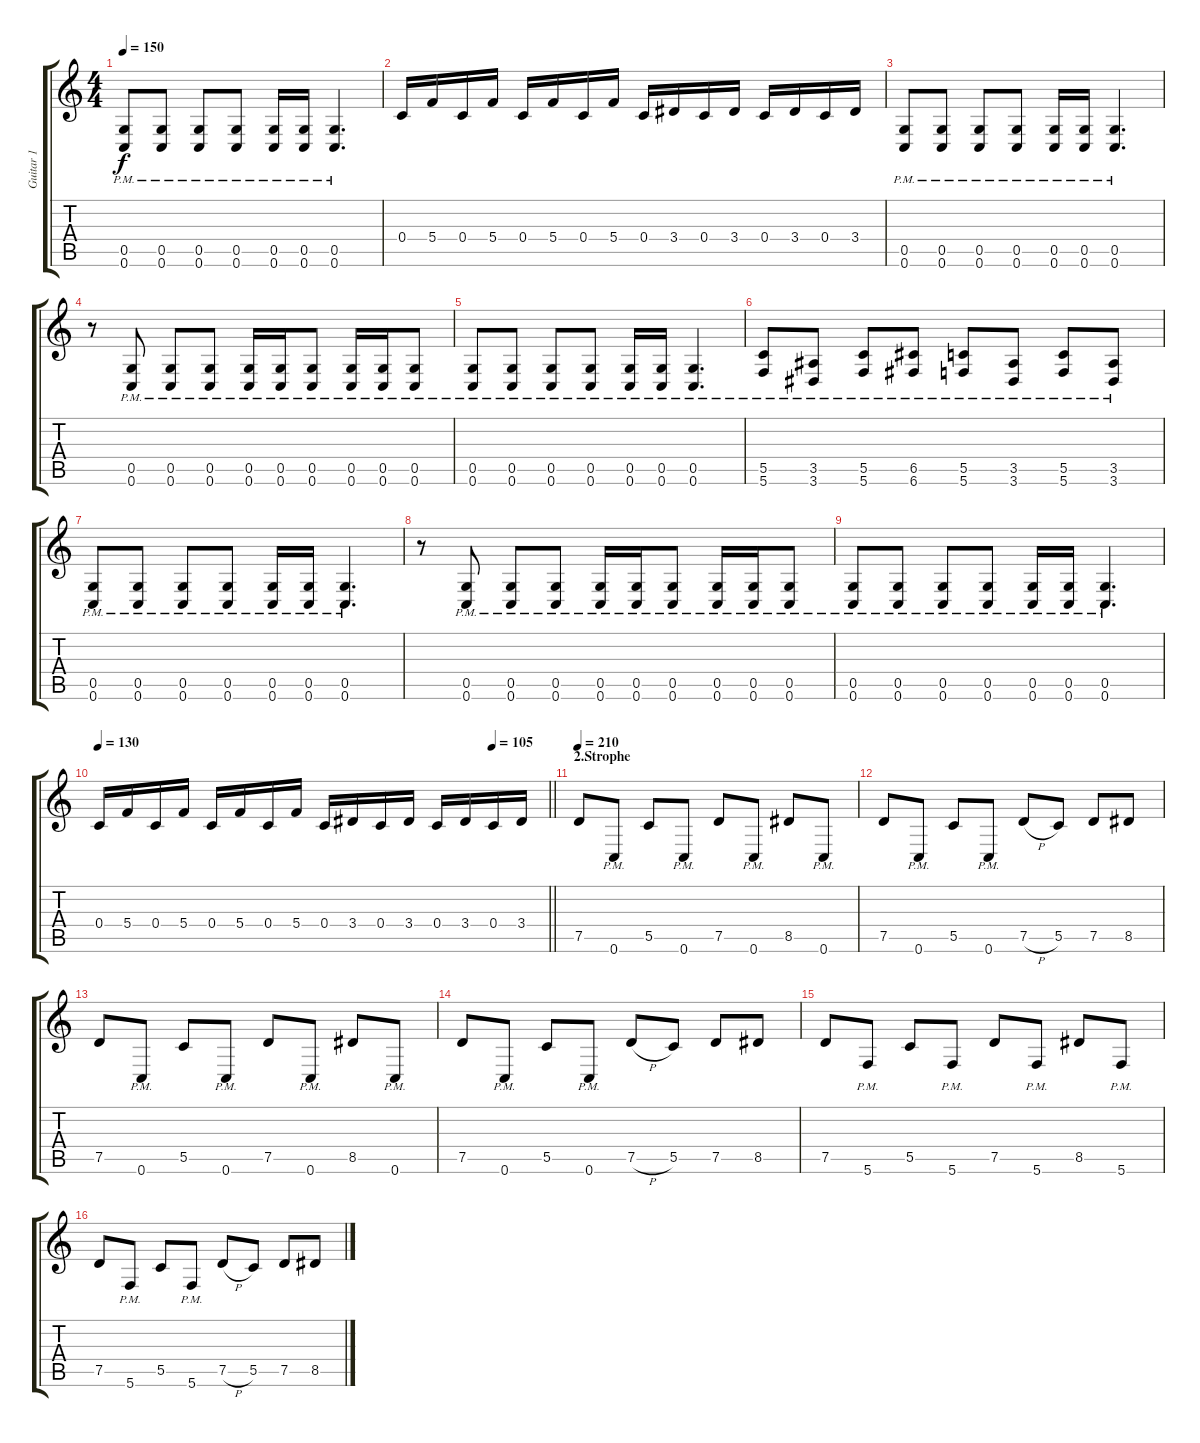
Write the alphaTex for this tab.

\track ("Guitar 1" "Guitar 1") {instrument distortionguitar}
\staff {score tabs}
\tuning (D4 A3 F3 C3 G2 C2) {hide}
\ts (4 4)
\tempo 150
\clef g2
\ks c
(0.5{pm} 0.6{pm}).8{dy f} (0.5{pm} 0.6{pm}).8 (0.5{pm} 0.6{pm}).8 (0.5{pm} 0.6{pm}).8 (0.5{pm} 0.6{pm}).16 (0.5{pm} 0.6{pm}).16 (0.5{pm} 0.6{pm}).4{d} |
0.4.16 5.4.16 0.4.16 5.4.16 0.4.16 5.4.16 0.4.16 5.4.16 0.4.16 3.4.16 0.4.16 3.4.16 0.4.16 3.4.16 0.4.16 3.4.16 |
(0.5{pm} 0.6{pm}).8 (0.5{pm} 0.6{pm}).8 (0.5{pm} 0.6{pm}).8 (0.5{pm} 0.6{pm}).8 (0.5{pm} 0.6{pm}).16 (0.5{pm} 0.6{pm}).16 (0.5{pm} 0.6{pm}).4{d} |
r.8 (0.5{pm} 0.6{pm}).8 (0.5{pm} 0.6{pm}).8 (0.5{pm} 0.6{pm}).8 (0.5{pm} 0.6{pm}).16 (0.5{pm} 0.6{pm}).16 (0.5{pm} 0.6{pm}).8 (0.5{pm} 0.6{pm}).16 (0.5{pm} 0.6{pm}).16 (0.5{pm} 0.6{pm}).8 |
(0.5{pm} 0.6{pm}).8 (0.5{pm} 0.6{pm}).8 (0.5{pm} 0.6{pm}).8 (0.5{pm} 0.6{pm}).8 (0.5{pm} 0.6{pm}).16 (0.5{pm} 0.6{pm}).16 (0.5{pm} 0.6{pm}).4{d} |
(5.5{pm} 5.6{pm}).8 (3.5{pm} 3.6{pm}).8 (5.5{pm} 5.6{pm}).8 (6.5{pm} 6.6{pm}).8 (5.5{pm} 5.6{pm}).8 (3.5{pm} 3.6{pm}).8 (5.5{pm} 5.6{pm}).8 (3.5{pm} 3.6{pm}).8 |
(0.5{pm} 0.6{pm}).8 (0.5{pm} 0.6{pm}).8 (0.5{pm} 0.6{pm}).8 (0.5{pm} 0.6{pm}).8 (0.5{pm} 0.6{pm}).16 (0.5{pm} 0.6{pm}).16 (0.5{pm} 0.6{pm}).4{d} |
r.8 (0.5{pm} 0.6{pm}).8 (0.5{pm} 0.6{pm}).8 (0.5{pm} 0.6{pm}).8 (0.5{pm} 0.6{pm}).16 (0.5{pm} 0.6{pm}).16 (0.5{pm} 0.6{pm}).8 (0.5{pm} 0.6{pm}).16 (0.5{pm} 0.6{pm}).16 (0.5{pm} 0.6{pm}).8 |
(0.5{pm} 0.6{pm}).8 (0.5{pm} 0.6{pm}).8 (0.5{pm} 0.6{pm}).8 (0.5{pm} 0.6{pm}).8 (0.5{pm} 0.6{pm}).16 (0.5{pm} 0.6{pm}).16 (0.5{pm} 0.6{pm}).4{d} |
\tempo 130
\tempo (105 0.875)
\barLineRight lightlight
0.4.16 5.4.16 0.4.16 5.4.16 0.4.16 5.4.16 0.4.16 5.4.16 0.4.16 3.4.16 0.4.16 3.4.16 0.4.16 3.4.16 0.4.16 3.4.16 |
\section ("" "2.Strophe")
\tempo 210
7.5.8 0.6{pm}.8 5.5.8 0.6{pm}.8 7.5.8 0.6{pm}.8 8.5.8 0.6{pm}.8 |
7.5.8 0.6{pm}.8 5.5.8 0.6{pm}.8 7.5{h}.8 5.5.8 7.5.8 8.5.8 |
7.5.8 0.6{pm}.8 5.5.8 0.6{pm}.8 7.5.8 0.6{pm}.8 8.5.8 0.6{pm}.8 |
7.5.8 0.6{pm}.8 5.5.8 0.6{pm}.8 7.5{h}.8 5.5.8 7.5.8 8.5.8 |
7.5.8 5.6{pm}.8 5.5.8 5.6{pm}.8 7.5.8 5.6{pm}.8 8.5.8 5.6{pm}.8 |
7.5.8 5.6{pm}.8 5.5.8 5.6{pm}.8 7.5{h}.8 5.5.8 7.5.8 8.5.8
